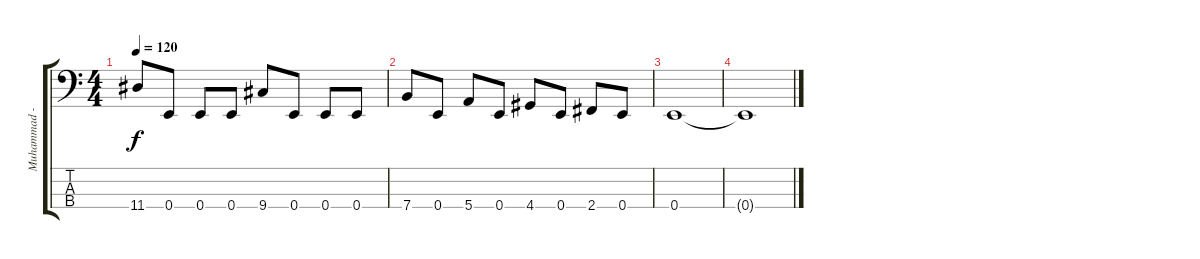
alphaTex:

\track ("Muhammad - Bass" "Muhammad -") {instrument electricbasspick}
\staff {score tabs}
\tuning (G2 D2 A1 E1) {hide}
\ts (4 4)
\tempo 120
\clef f4
\ks c
11.4.8{dy f} 0.4.8 0.4.8 0.4.8 9.4.8 0.4.8 0.4.8 0.4.8 |
7.4.8 0.4.8 5.4.8 0.4.8 4.4.8 0.4.8 2.4.8 0.4.8 |
0.4.1 |
0.4{t}.1
